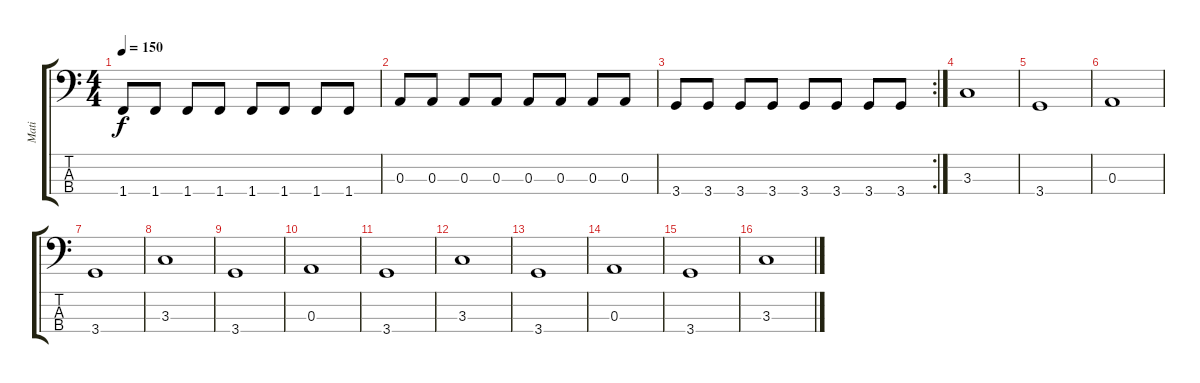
\track ("Mati" "Mati") {instrument electricbasspick}
\staff {score tabs}
\tuning (G2 D2 A1 E1) {hide}
\ts (4 4)
\tempo 150
\clef f4
\ks c
1.4.8{dy f} 1.4.8 1.4.8 1.4.8 1.4.8 1.4.8 1.4.8 1.4.8 |
0.3.8 0.3.8 0.3.8 0.3.8 0.3.8 0.3.8 0.3.8 0.3.8 |
\rc 2
3.4.8 3.4.8 3.4.8 3.4.8 3.4.8 3.4.8 3.4.8 3.4.8 |
3.3.1 |
3.4.1 |
0.3.1 |
3.4.1 |
3.3.1 |
3.4.1 |
0.3.1 |
3.4.1 |
3.3.1 |
3.4.1 |
0.3.1 |
3.4.1 |
3.3.1
